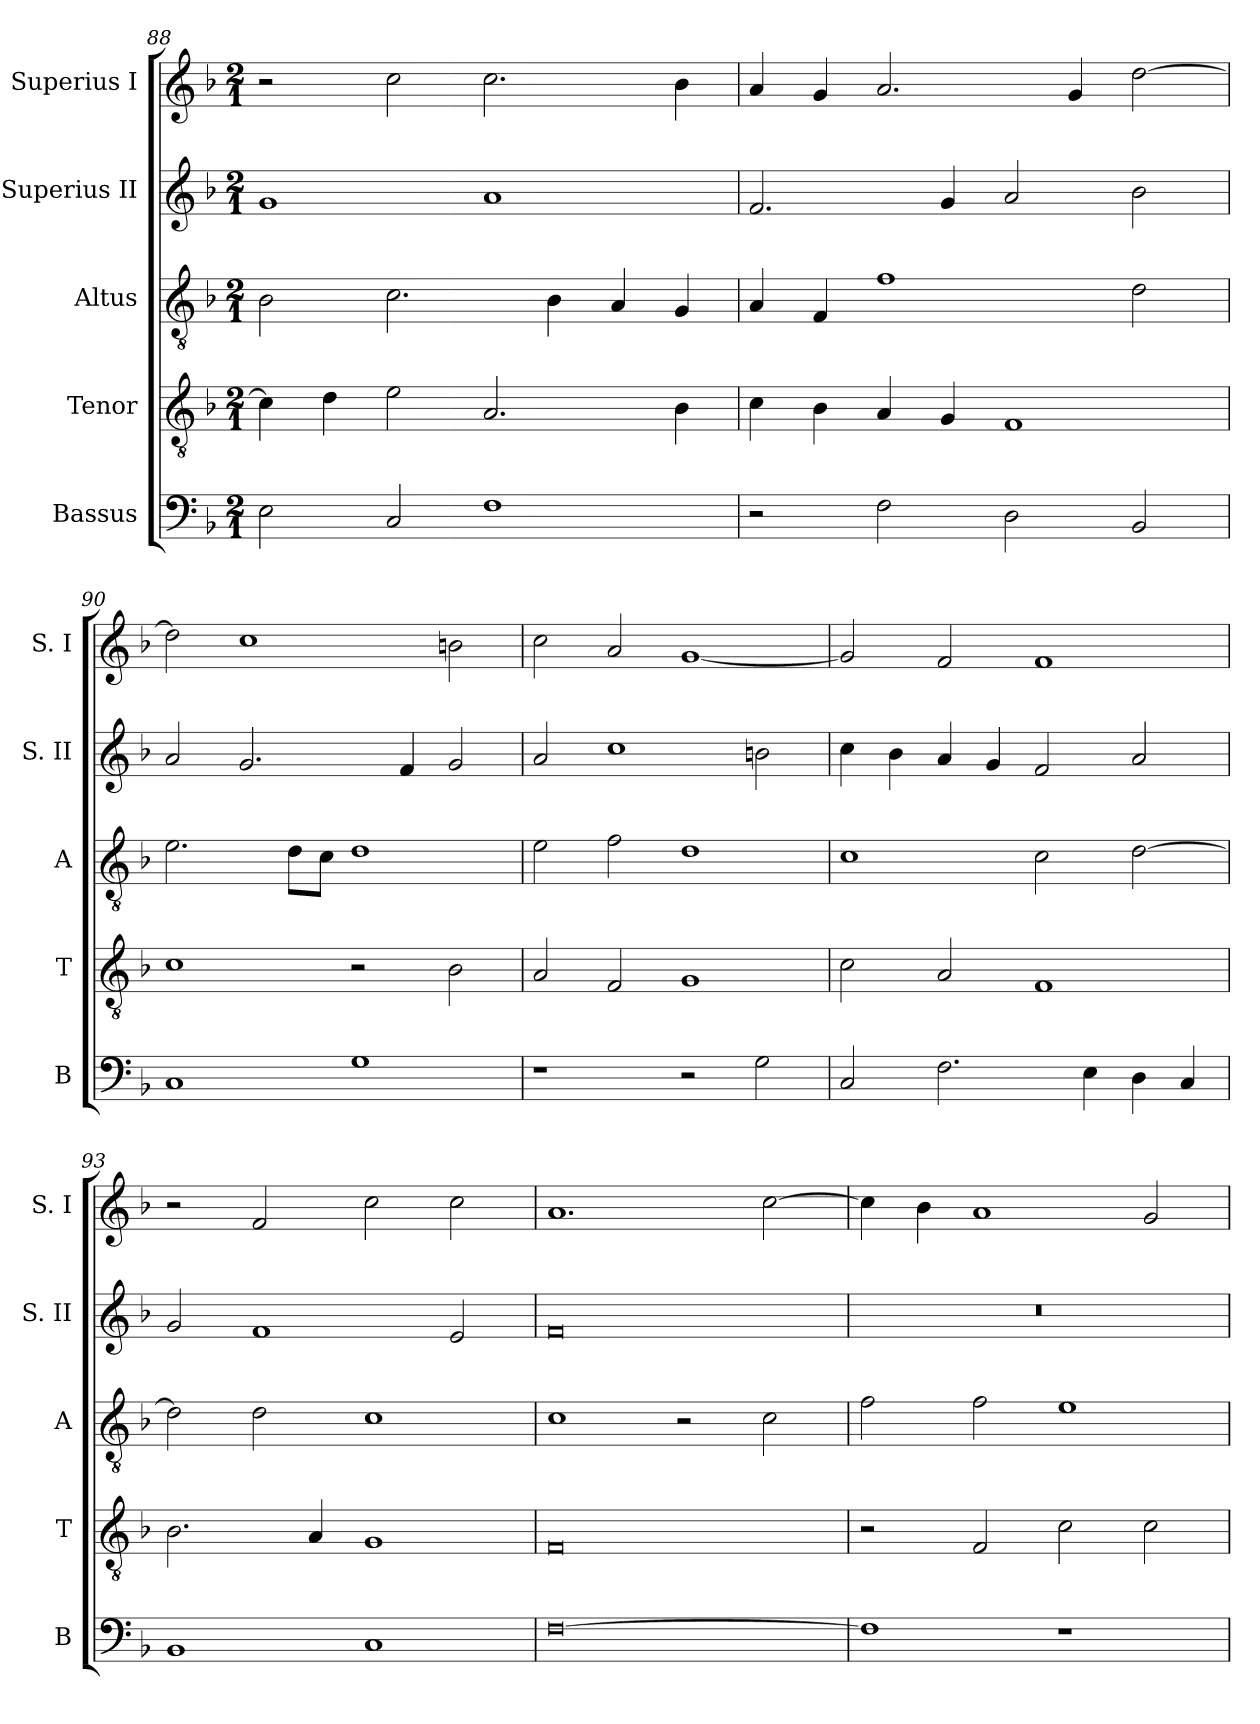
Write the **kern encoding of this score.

**kern	**kern	**kern	**kern	**kern
*part5	*part4	*part3	*part2	*part1
*staff5	*staff4	*staff3	*staff2	*staff1
*I"Bassus	*I"Tenor	*I"Altus	*I"Superius II	*I"Superius I
*I'B	*I'T	*I'A	*I'S. II	*I'S. I
*clefF4	*clefGv2	*clefGv2	*clefG2	*clefG2
*k[b-]	*k[b-]	*k[b-]	*k[b-]	*k[b-]
*F:	*F:	*F:	*F:	*F:
*M2/1	*M2/1	*M2/1	*M2/1	*M2/1
=88	=88	=88	=88	=88
2E	4c]	2B-	1g	2r
.	4d	.	.	.
2C	2e	2.c	.	2cc
1F	2.A	.	1a	2.cc
.	.	4B-	.	.
.	.	4A	.	.
.	4B-	4G	.	4b-
=89	=89	=89	=89	=89
2r	4c	4A	2.f	4a
.	4B-	4F	.	4g
2F	4A	1f	.	2.a
.	4G	.	4g	.
2D	1F	.	2a	.
.	.	.	.	4g
2BB-	.	2d	2b-	[2dd
=90	=90	=90	=90	=90
1C	1c	2.e	2a	2dd]
.	.	.	2.g	1cc
.	.	8dL	.	.
.	.	8cJ	.	.
1G	2r	1d	.	.
.	.	.	4f	.
.	2B-	.	2g	2bn
=91	=91	=91	=91	=91
1r	2A	2e	2a	2cc
.	2F	2f	1cc	2a
2r	1G	1d	.	[1g
2G	.	.	2bn	.
=92	=92	=92	=92	=92
2C	2c	1c	4cc	2g]
.	.	.	4b-	.
2.F	2A	.	4a	2f
.	.	.	4g	.
.	1F	2c	2f	1f
4E	.	.	.	.
4D	.	[2d	2a	.
4C	.	.	.	.
=93	=93	=93	=93	=93
1BB-	2.B-	2d]	2g	2r
.	.	2d	1f	2f
.	4A	.	.	.
1C	1G	1c	.	2cc
.	.	.	2e	2cc
=94	=94	=94	=94	=94
[0F	0F	1c	0f	1.a
.	.	2r	.	.
.	.	2c	.	[2cc
=95	=95	=95	=95	=95
1F]	2r	2f	0r	4cc]
.	.	.	.	4b-
.	2F	2f	.	1a
1r	2c	1e	.	.
.	2c	.	.	2g
=	=	=	=	=
*-	*-	*-	*-	*-
